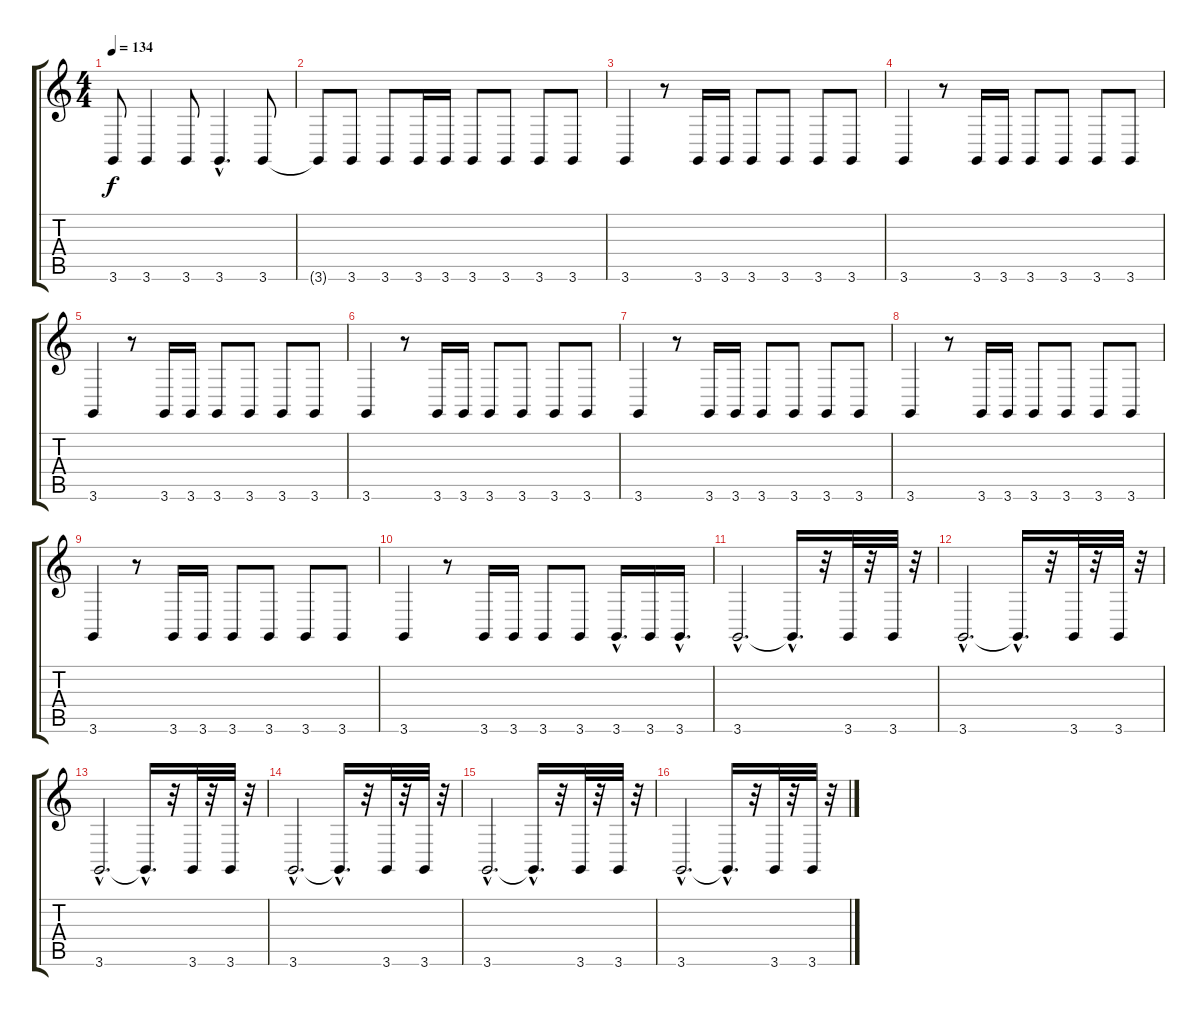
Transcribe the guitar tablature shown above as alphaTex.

\track "" {instrument timpani}
\staff {score tabs}
\tuning (E4 B3 G3 D3 A2 E2) {hide}
\ts (4 4)
\tempo 134
\clef g2
\ks c
3.6.8{dy f} 3.6.4 3.6.8 3.6{hac}.4{d} 3.6.8 |
3.6{t}.8 3.6.8 3.6.8 3.6.16 3.6.16 3.6.8 3.6.8 3.6.8 3.6.8 |
3.6.4 r.8 3.6.16{volume 12} 3.6.16 3.6.8 3.6.8 3.6.8 3.6.8 |
3.6.4 r.8 3.6.16{volume 12} 3.6.16 3.6.8 3.6.8 3.6.8 3.6.8 |
3.6.4 r.8 3.6.16{volume 12} 3.6.16 3.6.8 3.6.8 3.6.8 3.6.8 |
3.6.4 r.8 3.6.16{volume 12} 3.6.16 3.6.8 3.6.8 3.6.8 3.6.8 |
3.6.4 r.8 3.6.16{volume 12} 3.6.16 3.6.8 3.6.8 3.6.8 3.6.8 |
3.6.4 r.8 3.6.16{volume 12} 3.6.16 3.6.8 3.6.8 3.6.8 3.6.8 |
3.6.4 r.8 3.6.16{volume 12} 3.6.16 3.6.8 3.6.8 3.6.8 3.6.8 |
3.6.4 r.8 3.6.16{volume 12} 3.6.16 3.6.8 3.6.8 3.6{hac}.16{d} 3.6.16 3.6{hac}.16{d} |
3.6{hac}.2{d} 3.6{hac t}.16{d} r.32 3.6.32 r.32 3.6.32 r.32 |
3.6{hac}.2{d} 3.6{hac t}.16{d} r.32 3.6.32 r.32 3.6.32 r.32 |
3.6{hac}.2{d} 3.6{hac t}.16{d} r.32 3.6.32 r.32 3.6.32 r.32 |
3.6{hac}.2{d} 3.6{hac t}.16{d} r.32 3.6.32 r.32 3.6.32 r.32 |
3.6{hac}.2{d} 3.6{hac t}.16{d} r.32 3.6.32 r.32 3.6.32 r.32 |
3.6{hac}.2{d} 3.6{hac t}.16{d} r.32 3.6.32 r.32 3.6.32 r.32
